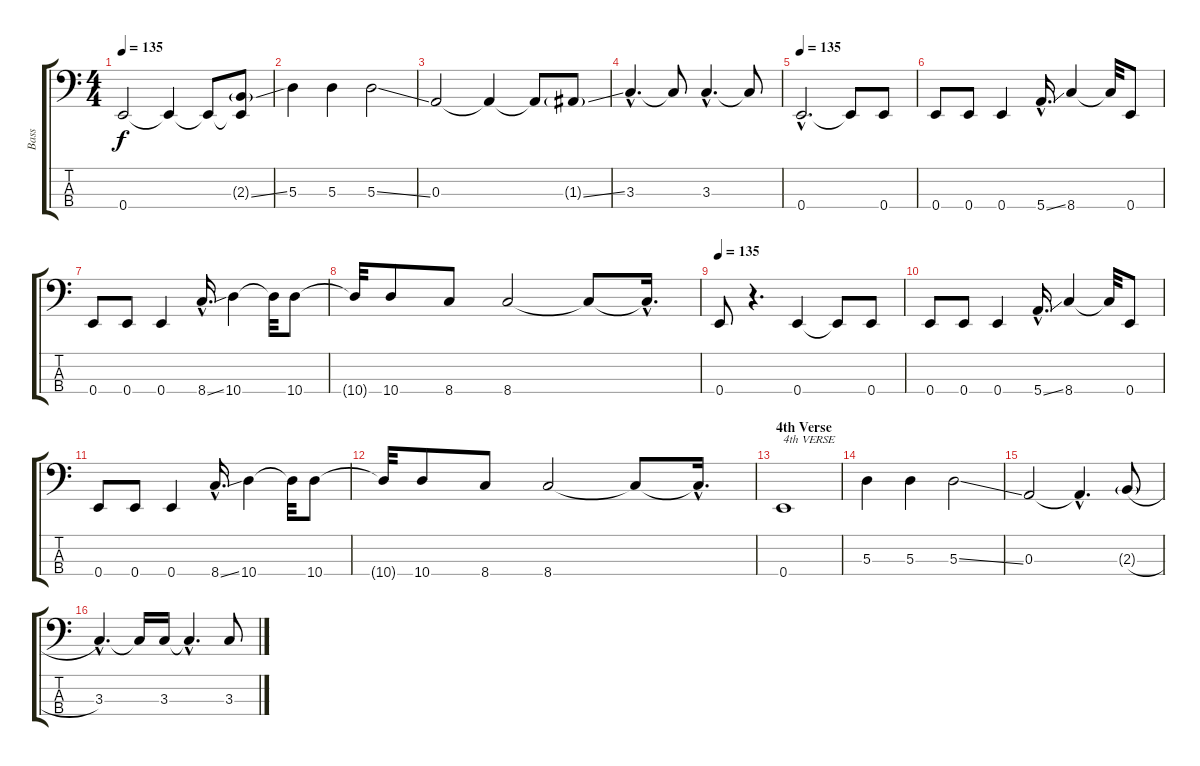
\track ("Bass" "Bass") {instrument electricbasspick}
\staff {score tabs}
\tuning (G2 D2 A1 E1) {hide}
\ts (4 4)
\tempo 135
\clef f4
\ks c
0.4.2{dy f} 0.4{t}.4 0.4{t}.8 (2.3{ss g} 0.4{t}).8 |
5.3.4 5.3.4 5.3{ss}.2 |
0.3.2 0.3{t}.4 0.3{t}.8 1.3{ss g}.8 |
3.3{hac}.4{d} 3.3{t}.8 3.3{hac}.4{d} 3.3{t}.8 |
\tempo 135
0.4{hac}.2{d} 0.4{t}.8 0.4.8 |
0.4.8 0.4.8 0.4.4 5.4{ss hac}.16{d} 8.4.4 8.4{t}.32 0.4.8 |
0.4.8 0.4.8 0.4.4 8.4{ss hac}.16{d} 10.4.4 10.4{t}.32 10.4.8 |
10.4{t}.32 10.4.8 8.4.8 8.4.2 8.4{t}.8 8.4{hac t}.16{d} |
\tempo 135
0.4.8 r.4{d} 0.4.4 0.4{t}.8 0.4.8 |
0.4.8 0.4.8 0.4.4 5.4{ss hac}.16{d} 8.4.4 8.4{t}.32 0.4.8 |
0.4.8 0.4.8 0.4.4 8.4{ss hac}.16{d} 10.4.4 10.4{t}.32 10.4.8 |
10.4{t}.32 10.4.8 8.4.8 8.4.2 8.4{t}.8 8.4{hac t}.16{d} |
\section ("" "4th Verse")
0.4.1{txt "4th VERSE"} |
5.3.4 5.3.4 5.3{ss}.2 |
0.3.2 0.3{hac t}.4{d} 2.3{h g}.8 |
3.3{hac}.4{d} 3.3{t}.16 3.3.16 3.3{hac t}.4{d} 3.3.8
